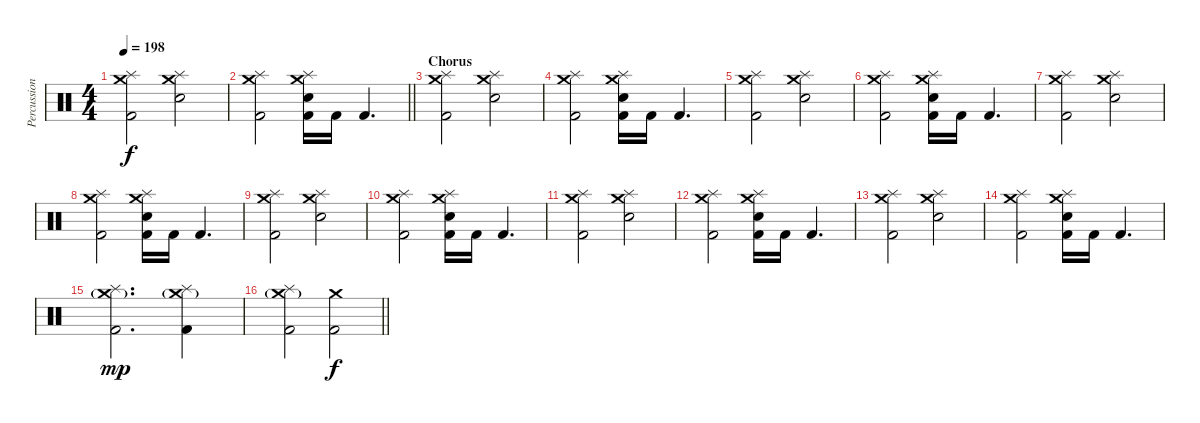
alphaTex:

\track ("Percussion" "Percussion") {instrument percussion}
\staff {score}
\articulation defaults
\ts (4 4)
\tempo 198
\clef neutral
\ks c
("Splash (hit)" "Crash medium (hit)" "Kick (hit) 2").2{dy f} ("Crash medium (hit)" "Splash (hit)" "Electric Snare (hit)").2 |
\barLineRight lightlight
("Crash medium (hit)" "Splash (hit)" "Kick (hit) 2").2 ("Crash medium (hit)" "Splash (hit)" "Electric Snare (hit)" "Kick (hit) 2").16 "Kick (hit) 2".16 "Kick (hit) 2".4{d} |
\section ("" "Chorus")
("Crash medium (hit)" "Splash (hit)" "Kick (hit) 2").2 ("Crash medium (hit)" "Splash (hit)" "Electric Snare (hit)").2 |
("Crash medium (hit)" "Splash (hit)" "Kick (hit) 2").2 ("Crash medium (hit)" "Splash (hit)" "Electric Snare (hit)" "Kick (hit) 2").16 "Kick (hit) 2".16 "Kick (hit) 2".4{d} |
("Crash medium (hit)" "Splash (hit)" "Kick (hit) 2").2 ("Crash medium (hit)" "Splash (hit)" "Electric Snare (hit)").2 |
("Crash medium (hit)" "Splash (hit)" "Kick (hit) 2").2 ("Crash medium (hit)" "Splash (hit)" "Electric Snare (hit)" "Kick (hit) 2").16 "Kick (hit) 2".16 "Kick (hit) 2".4{d} |
("Crash medium (hit)" "Splash (hit)" "Kick (hit) 2").2 ("Crash medium (hit)" "Splash (hit)" "Electric Snare (hit)").2 |
("Crash medium (hit)" "Splash (hit)" "Kick (hit) 2").2 ("Crash medium (hit)" "Splash (hit)" "Electric Snare (hit)" "Kick (hit) 2").16 "Kick (hit) 2".16 "Kick (hit) 2".4{d} |
("Crash medium (hit)" "Splash (hit)" "Kick (hit) 2").2 ("Crash medium (hit)" "Splash (hit)" "Electric Snare (hit)").2 |
("Splash (hit)" "Crash medium (hit)" "Kick (hit) 2").2 ("Splash (hit)" "Crash medium (hit)" "Electric Snare (hit)" "Kick (hit) 2").16 "Kick (hit) 2".16 "Kick (hit) 2".4{d} |
("Splash (hit)" "Crash medium (hit)" "Kick (hit) 2").2 ("Splash (hit)" "Crash medium (hit)" "Electric Snare (hit)").2 |
("Splash (hit)" "Crash medium (hit)" "Kick (hit) 2").2 ("Splash (hit)" "Crash medium (hit)" "Electric Snare (hit)" "Kick (hit) 2").16 "Kick (hit) 2".16 "Kick (hit) 2".4{d} |
("Splash (hit)" "Crash medium (hit)" "Kick (hit) 2").2 ("Splash (hit)" "Crash medium (hit)" "Electric Snare (hit)").2 |
("Splash (hit)" "Crash medium (hit)" "Kick (hit) 2").2 ("Splash (hit)" "Crash medium (hit)" "Electric Snare (hit)" "Kick (hit) 2").16 "Kick (hit) 2".16 "Kick (hit) 2".4{d} |
("Splash (hit)" "Crash medium (hit)"{g} "Kick (hit) 2").2{d dy mp} ("Splash (hit)" "Crash medium (hit)"{g} "Kick (hit) 2").4 |
\barLineRight lightlight
("Splash (hit)" "Crash medium (hit)"{g} "Kick (hit) 2").2 ("Crash medium (hit)" "Kick (hit) 2").2{dy f}
